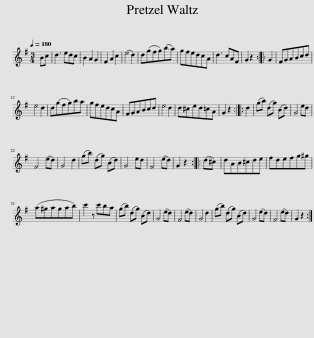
X:1
L:1/8
Q:1/4=180
M:3/4
I:linebreak $
K:none
V:1 treble transpose="8 "
V:1
[K:G] Bc | d3 edc | B2 A2 G2 | F2 A2 c2 | (e4 d2) | %5
 d(gfg)(ba) | gfedcA | d3 cAF | G2 z2 :: G2 | %10
 FGABcd |$ e4 d2 | d(gfg)ba | gfedcA | FGABcd | %15
 e4 d2 | d^ced=cA | G2 z2 :: d2 | (gb) (dg) (Bd) | %20
 G4 ed |$ F4 (ed) | G4 d2 | (gb) (dg) (Bd) | G4 ed | %25
 F4 (ed) | G2 z2 :: (d^c) | dAB^cde | fdefg^g |$ %30
 (a^gagab) | c'2 z c'ba | (gb) (dg) (Bd) | G4 (ed) | F4 (ed) | %35
 G4 d2 | (gb) (dg) (Bd) | G4 (ed) | F4 (ed) | G2 z2 :| %40
